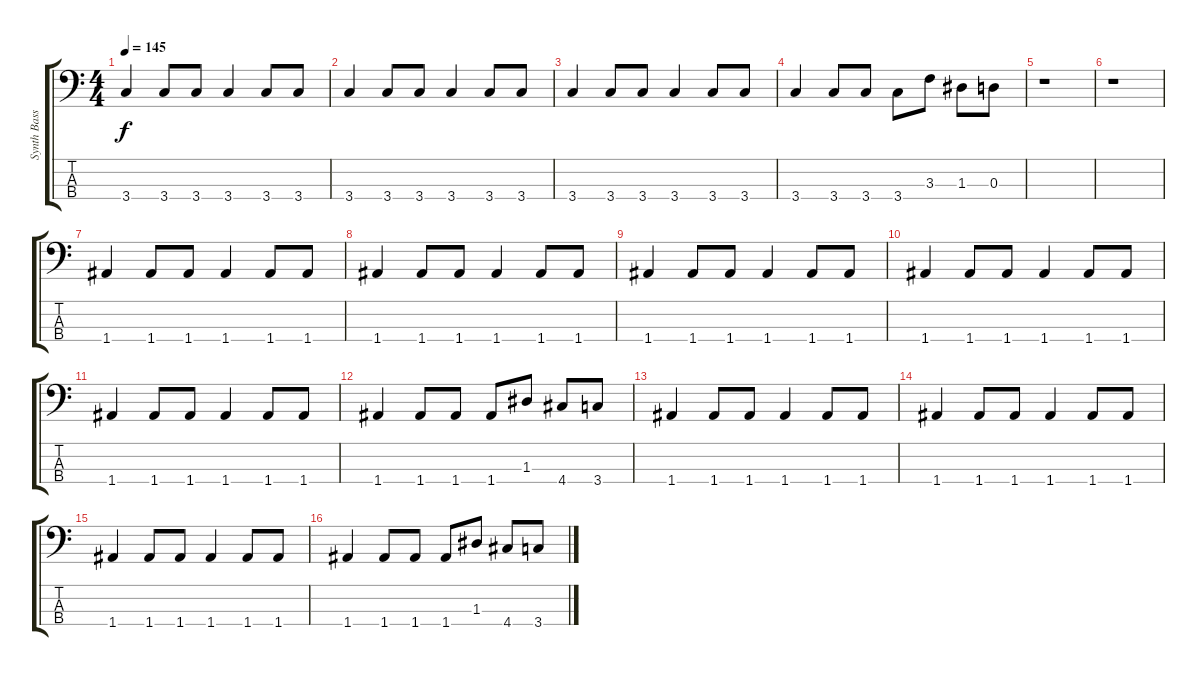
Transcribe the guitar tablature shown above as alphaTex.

\track ("Synth Bass 1" "Synth Bass") {instrument synthbass1}
\staff {score tabs}
\tuning (C-1 G2 D2 A1) {hide}
\ts (4 4)
\tempo 145
\clef f4
\ks c
3.4.4{dy f} 3.4.8 3.4.8 3.4.4 3.4.8 3.4.8 |
3.4.4 3.4.8 3.4.8 3.4.4 3.4.8 3.4.8 |
3.4.4 3.4.8 3.4.8 3.4.4 3.4.8 3.4.8 |
3.4.4 3.4.8 3.4.8 3.4.8 3.3.8 1.3.8 0.3.8 |
r.1 |
r.1 |
1.4.4 1.4.8 1.4.8 1.4.4 1.4.8 1.4.8 |
1.4.4 1.4.8 1.4.8 1.4.4 1.4.8 1.4.8 |
1.4.4 1.4.8 1.4.8 1.4.4 1.4.8 1.4.8 |
1.4.4 1.4.8 1.4.8 1.4.4 1.4.8 1.4.8 |
1.4.4 1.4.8 1.4.8 1.4.4 1.4.8 1.4.8 |
1.4.4 1.4.8 1.4.8 1.4.8 1.3.8 4.4.8 3.4.8 |
1.4.4 1.4.8 1.4.8 1.4.4 1.4.8 1.4.8 |
1.4.4 1.4.8 1.4.8 1.4.4 1.4.8 1.4.8 |
1.4.4 1.4.8 1.4.8 1.4.4 1.4.8 1.4.8 |
1.4.4 1.4.8 1.4.8 1.4.8 1.3.8 4.4.8 3.4.8
